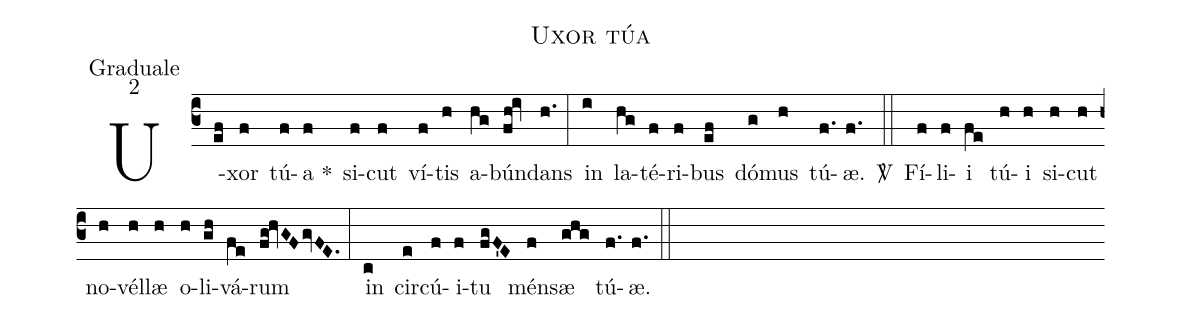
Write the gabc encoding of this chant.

name:Uxor túa;
office-part:Graduale;
mode:2;
%%
(c3) U(ef)xor(f) tú(f)a *(f) si(f)cut(f) ví(f)tis(h) a(hg)bún(fh!iv)dans(h.) (:) in(i) la(hg)té(f)ri(f)bus(ef) dó(g)mus(h) tú(f.)æ.(f.)
<sp>V/</sp>(::) Fí(f)li(f)i(fe) tú(h)i(h) si(h)cut(h) no(h)vél(h)læ(h) o(h)li(gh)vá(fe)rum(fg!hvGFgvFE.) (:) in(c) cir(e)cú(f)i(f)tu(fgF'E) mén(f)sæ(ghg) tú(f.)æ.(f.) (::)
